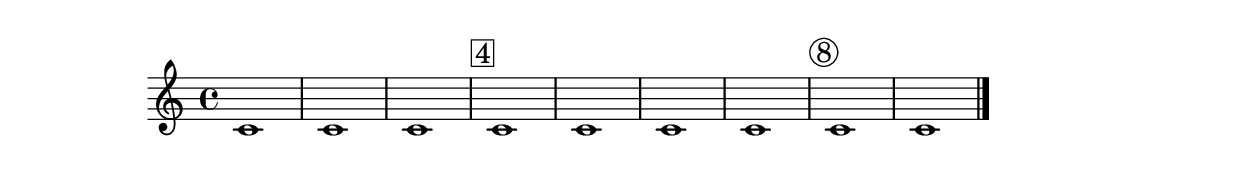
%% DO NOT EDIT this file manually; it is automatically
%% generated from LSR http://lsr.dsi.unimi.it
%% Make any changes in LSR itself, or in Documentation/snippets/new/ ,
%% and then run scripts/auxiliar/makelsr.py
%%
%% This file is in the public domain.
\version "2.14.0"

\header {
  lsrtags = "rhythms, tweaks-and-overrides"

%% Translation of GIT committish: 2d548a99cb9dba80f2ff035582009477cd37eceb
  texidoces = "

Los números de compás también se pueden imprimir dentro de rectángulos o de circunferencias.

"
  doctitlees = "Imprimir números de compás dentro de rectángulos o circunferencias"



%% Translation of GIT committish: 0a868be38a775ecb1ef935b079000cebbc64de40
  texidocde = "
Taktnummern können auch in Boxen oder Kreisen gesetzt werden.

"
  doctitlede = "Setzen von Taktnummern in Kästen oder Kreisen"



%% Translation of GIT committish: 374d57cf9b68ddf32a95409ce08ba75816900f6b
  texidocfr = "
Les numéros de mesures peuvent être encadrés ou entourés d'un cercle.

"
  doctitlefr = "Inscrire le numéro de mesure dans un cadre ou un cercle"

  texidoc = "
Bar numbers can also be printed inside boxes or circles.

"
  doctitle = "Printing bar numbers inside boxes or circles"
} % begin verbatim

\relative c' {
  % Prevent bar numbers at the end of a line and permit them elsewhere
  \override Score.BarNumber #'break-visibility = #end-of-line-invisible
  \set Score.barNumberVisibility = #(every-nth-bar-number-visible 4)

  % Increase the size of the bar number by 2
  \override Score.BarNumber #'font-size = #2

  % Draw a box round the following bar number(s)
  \override Score.BarNumber #'stencil
    = #(make-stencil-boxer 0.1 0.25 ly:text-interface::print)
  \repeat unfold 5 { c1 }

  % Draw a circle round the following bar number(s)
  \override Score.BarNumber #'stencil
    = #(make-stencil-circler 0.1 0.25 ly:text-interface::print)
  \repeat unfold 4 { c1 } \bar "|."
}

